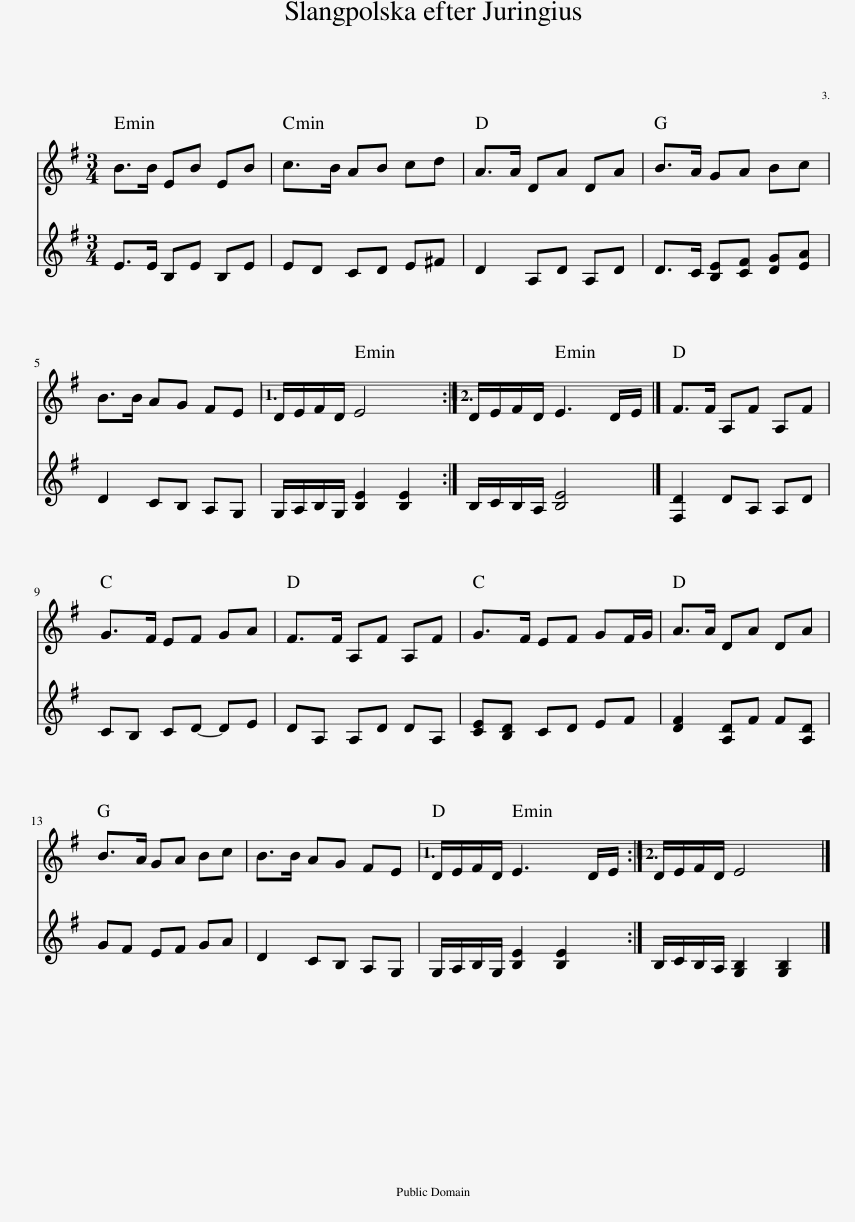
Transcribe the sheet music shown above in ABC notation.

X:1
%%score 1 2
L:1/8
Q:1/4=120
M:3/4
I:linebreak $
K:G
V:1 treble
V:2 treble
V:1
 B>B EB EB | c>B AB cd | A>A DA DA | B>A GA Bc |$ B>B AG FE |1 %5
 D/E/F/D/ E4 :|2 D/E/F/D/ E3 D/E/ |] F>F A,F A,F |$ G>F EF GA | F>F A,F A,F | %10
 G>F EF GF/G/ | A>A DA DA |$ B>A GA Bc | B>B AG FE |1 D/E/F/D/ E3 D/E/ :|2 %15
 D/E/F/D/ E4 |] %16
V:2
 E>E B,E B,E | ED CD E^F | D2 A,D A,D | D>C [B,E][CF] [DG][EA] |$ D2 CB, A,G, |1 %5
 G,/A,/B,/G,/ [B,E]2 [B,E]2 :|2 B,/C/B,/A,/ [B,E]4 |] [F,D]2 DA, A,D |$ CB, CD- DE | DA, A,D DA, | %10
 [CE][B,D] CD EF | [DF]2 [A,D]F F[A,D] |$ GF EF GA | D2 CB, A,G, |1 G,/A,/B,/G,/ [B,E]2 [B,E]2 :|2 %15
 B,/C/B,/A,/ [G,B,]2 [G,B,]2 |] %16
